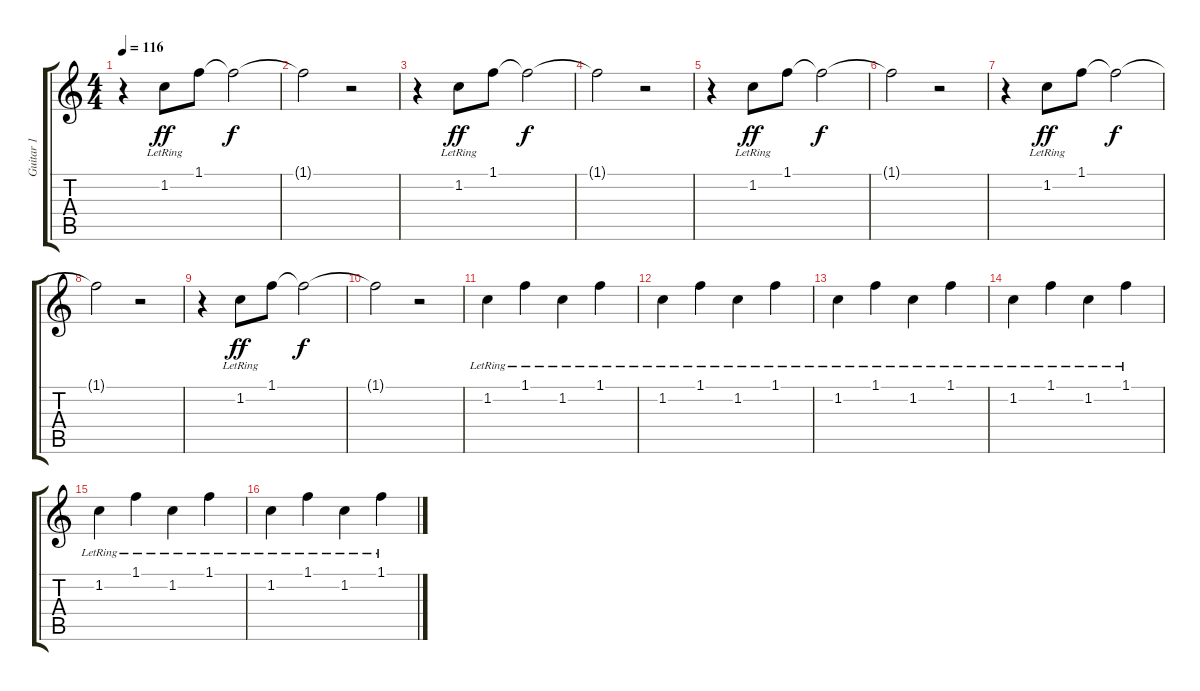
\track ("Guitar 1" "Guitar 1") {instrument distortionguitar}
\staff {score tabs}
\tuning (E4 B3 G3 D3 A2 E2) {hide}
\ts (4 4)
\tempo 116
\clef g2
\ks c
r.4{dy f} 1.2{lr}.8{dy ff instrument acousticguitarsteel} 1.1.8 1.1{t}.2{dy f} |
1.1{t}.2 r.2 |
r.4 1.2{lr}.8{dy ff instrument acousticguitarsteel} 1.1.8 1.1{t}.2{dy f} |
1.1{t}.2 r.2 |
r.4 1.2{lr}.8{dy ff instrument acousticguitarsteel} 1.1.8 1.1{t}.2{dy f} |
1.1{t}.2 r.2 |
r.4 1.2{lr}.8{dy ff instrument acousticguitarsteel} 1.1.8 1.1{t}.2{dy f} |
1.1{t}.2 r.2 |
r.4 1.2{lr}.8{dy ff instrument acousticguitarsteel} 1.1.8 1.1{t}.2{dy f} |
1.1{t}.2 r.2 |
1.2{lr}.4{instrument acousticguitarsteel} 1.1{lr}.4 1.2{lr}.4 1.1{lr}.4 |
1.2{lr}.4 1.1{lr}.4 1.2{lr}.4 1.1{lr}.4 |
1.2{lr}.4 1.1{lr}.4 1.2{lr}.4 1.1{lr}.4 |
1.2{lr}.4 1.1{lr}.4 1.2{lr}.4 1.1{lr}.4 |
1.2{lr}.4{instrument acousticguitarsteel} 1.1{lr}.4 1.2{lr}.4 1.1{lr}.4 |
1.2{lr}.4 1.1{lr}.4 1.2{lr}.4 1.1{lr}.4
